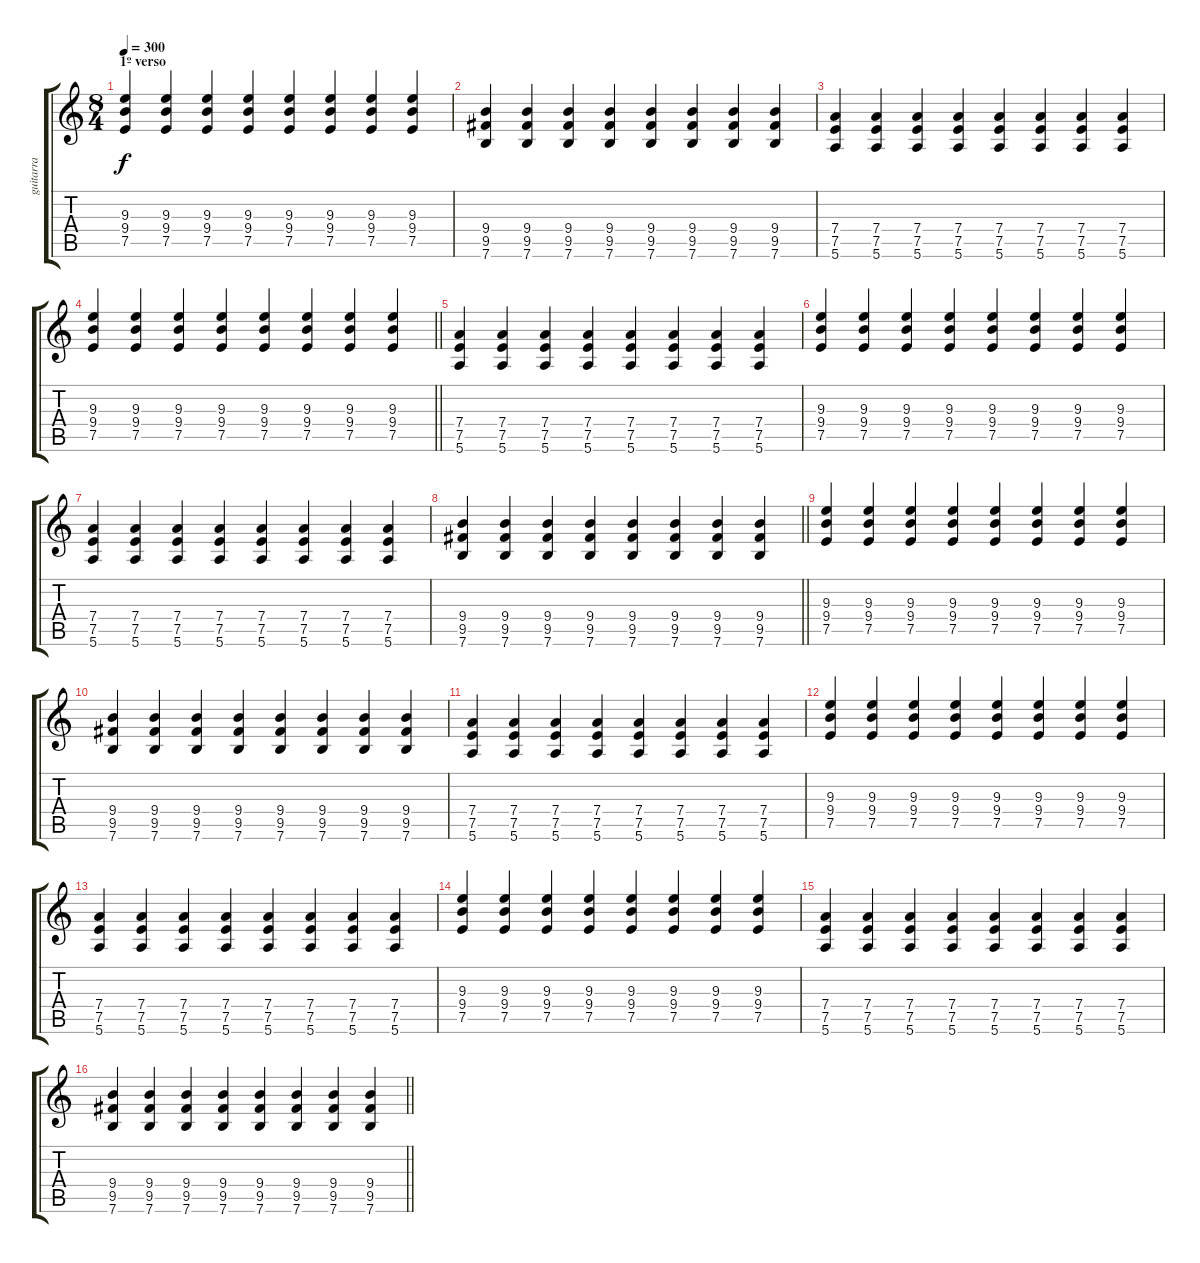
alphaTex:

\track ("guitarra" "guitarra") {instrument overdrivenguitar}
\staff {score tabs}
\tuning (E4 B3 G3 D3 A2 E2) {hide}
\ts (8 4)
\section ("" "1º verso")
\tempo 300
\clef g2
\ks c
(9.3 9.4 7.5).4{dy f instrument overdrivenguitar} (9.3 9.4 7.5).4 (9.3 9.4 7.5).4 (9.3 9.4 7.5).4 (9.3 9.4 7.5).4 (9.3 9.4 7.5).4 (9.3 9.4 7.5).4 (9.3 9.4 7.5).4 |
(9.4 9.5 7.6).4 (9.4 9.5 7.6).4 (9.4 9.5 7.6).4 (9.4 9.5 7.6).4 (9.4 9.5 7.6).4 (9.4 9.5 7.6).4 (9.4 9.5 7.6).4 (9.4 9.5 7.6).4 |
(7.4 7.5 5.6).4 (7.4 7.5 5.6).4 (7.4 7.5 5.6).4 (7.4 7.5 5.6).4 (7.4 7.5 5.6).4 (7.4 7.5 5.6).4 (7.4 7.5 5.6).4 (7.4 7.5 5.6).4 |
\barLineRight lightlight
(9.3 9.4 7.5).4 (9.3 9.4 7.5).4 (9.3 9.4 7.5).4 (9.3 9.4 7.5).4 (9.3 9.4 7.5).4 (9.3 9.4 7.5).4 (9.3 9.4 7.5).4 (9.3 9.4 7.5).4 |
(7.4 7.5 5.6).4 (7.4 7.5 5.6).4 (7.4 7.5 5.6).4 (7.4 7.5 5.6).4 (7.4 7.5 5.6).4 (7.4 7.5 5.6).4 (7.4 7.5 5.6).4 (7.4 7.5 5.6).4 |
(9.3 9.4 7.5).4 (9.3 9.4 7.5).4 (9.3 9.4 7.5).4 (9.3 9.4 7.5).4 (9.3 9.4 7.5).4 (9.3 9.4 7.5).4 (9.3 9.4 7.5).4 (9.3 9.4 7.5).4 |
(7.4 7.5 5.6).4 (7.4 7.5 5.6).4 (7.4 7.5 5.6).4 (7.4 7.5 5.6).4 (7.4 7.5 5.6).4 (7.4 7.5 5.6).4 (7.4 7.5 5.6).4 (7.4 7.5 5.6).4 |
\barLineRight lightlight
(9.4 9.5 7.6).4 (9.4 9.5 7.6).4 (9.4 9.5 7.6).4 (9.4 9.5 7.6).4 (9.4 9.5 7.6).4 (9.4 9.5 7.6).4 (9.4 9.5 7.6).4 (9.4 9.5 7.6).4 |
(9.3 9.4 7.5).4 (9.3 9.4 7.5).4 (9.3 9.4 7.5).4 (9.3 9.4 7.5).4 (9.3 9.4 7.5).4 (9.3 9.4 7.5).4 (9.3 9.4 7.5).4 (9.3 9.4 7.5).4 |
(9.4 9.5 7.6).4 (9.4 9.5 7.6).4 (9.4 9.5 7.6).4 (9.4 9.5 7.6).4 (9.4 9.5 7.6).4 (9.4 9.5 7.6).4 (9.4 9.5 7.6).4 (9.4 9.5 7.6).4 |
(7.4 7.5 5.6).4 (7.4 7.5 5.6).4 (7.4 7.5 5.6).4 (7.4 7.5 5.6).4 (7.4 7.5 5.6).4 (7.4 7.5 5.6).4 (7.4 7.5 5.6).4 (7.4 7.5 5.6).4 |
(9.3 9.4 7.5).4 (9.3 9.4 7.5).4 (9.3 9.4 7.5).4 (9.3 9.4 7.5).4 (9.3 9.4 7.5).4 (9.3 9.4 7.5).4 (9.3 9.4 7.5).4 (9.3 9.4 7.5).4 |
(7.4 7.5 5.6).4 (7.4 7.5 5.6).4 (7.4 7.5 5.6).4 (7.4 7.5 5.6).4 (7.4 7.5 5.6).4 (7.4 7.5 5.6).4 (7.4 7.5 5.6).4 (7.4 7.5 5.6).4 |
(9.3 9.4 7.5).4 (9.3 9.4 7.5).4 (9.3 9.4 7.5).4 (9.3 9.4 7.5).4 (9.3 9.4 7.5).4 (9.3 9.4 7.5).4 (9.3 9.4 7.5).4 (9.3 9.4 7.5).4 |
(7.4 7.5 5.6).4 (7.4 7.5 5.6).4 (7.4 7.5 5.6).4 (7.4 7.5 5.6).4 (7.4 7.5 5.6).4 (7.4 7.5 5.6).4 (7.4 7.5 5.6).4 (7.4 7.5 5.6).4 |
\barLineRight lightlight
(9.4 9.5 7.6).4 (9.4 9.5 7.6).4 (9.4 9.5 7.6).4 (9.4 9.5 7.6).4 (9.4 9.5 7.6).4 (9.4 9.5 7.6).4 (9.4 9.5 7.6).4 (9.4 9.5 7.6).4
